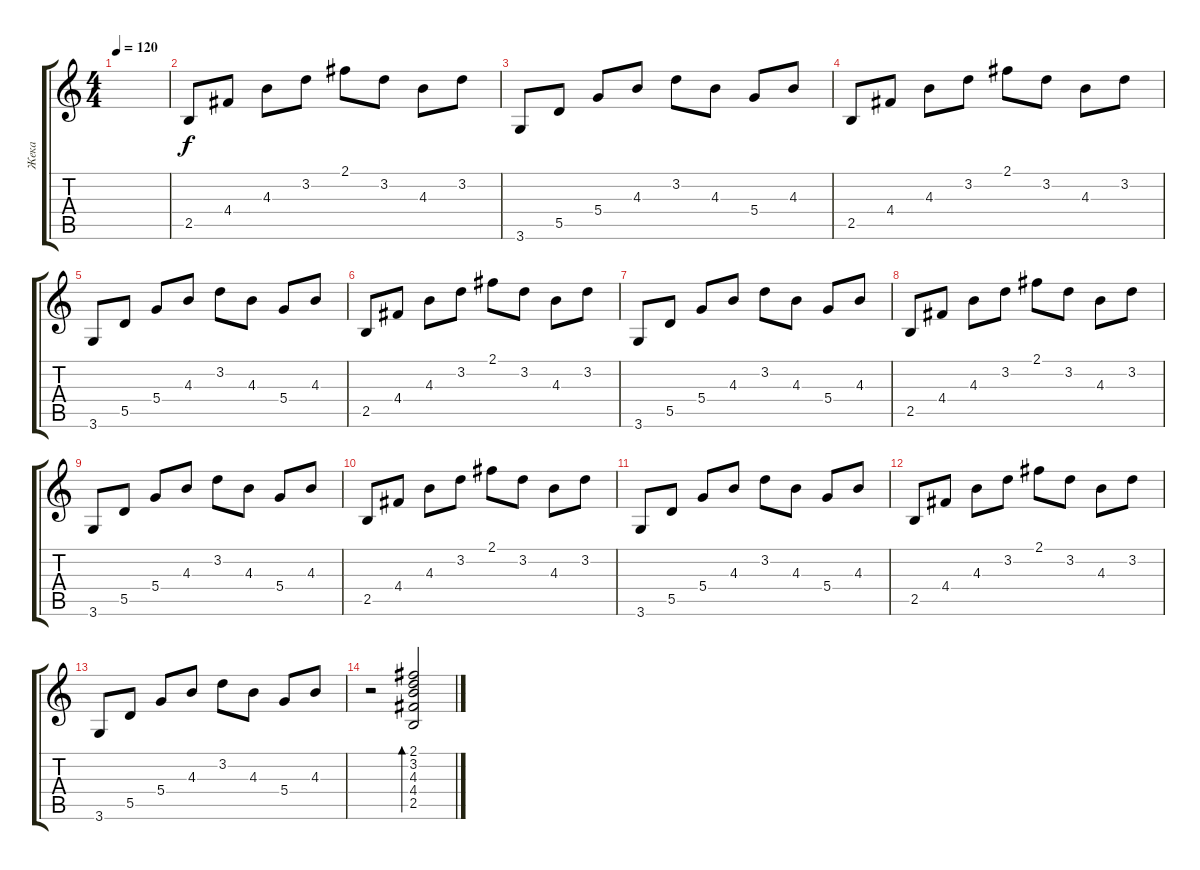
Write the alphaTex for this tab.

\track ("Жека" "Жека") {instrument acousticguitarsteel}
\staff {score tabs}
\tuning (E4 B3 G3 D3 A2 E2) {hide}
\ts (4 4)
\tempo 120
\clef g2
\ks c
|
2.5.8{volume 13} 4.4.8 4.3.8 3.2.8 2.1.8 3.2.8 4.3.8 3.2.8 |
3.6.8 5.5.8 5.4.8 4.3.8 3.2.8 4.3.8 5.4.8 4.3.8 |
2.5.8 4.4.8 4.3.8 3.2.8 2.1.8 3.2.8 4.3.8 3.2.8 |
3.6.8 5.5.8 5.4.8 4.3.8 3.2.8 4.3.8 5.4.8 4.3.8 |
2.5.8 4.4.8 4.3.8 3.2.8 2.1.8 3.2.8 4.3.8 3.2.8 |
3.6.8 5.5.8 5.4.8 4.3.8 3.2.8 4.3.8 5.4.8 4.3.8 |
2.5.8 4.4.8 4.3.8 3.2.8 2.1.8 3.2.8 4.3.8 3.2.8 |
3.6.8{volume 13} 5.5.8 5.4.8 4.3.8 3.2.8 4.3.8 5.4.8 4.3.8 |
2.5.8 4.4.8 4.3.8 3.2.8 2.1.8 3.2.8 4.3.8 3.2.8 |
3.6.8 5.5.8 5.4.8 4.3.8 3.2.8 4.3.8 5.4.8 4.3.8 |
2.5.8{volume 13} 4.4.8{volume 13} 4.3.8{volume 12} 3.2.8{volume 12} 2.1.8{volume 11} 3.2.8{volume 11} 4.3.8{volume 10} 3.2.8{volume 10} |
3.6.8{volume 9} 5.5.8{volume 8} 5.4.8{volume 7} 4.3.8{volume 6} 3.2.8{volume 5} 4.3.8{volume 4} 5.4.8{volume 3} 4.3.8{volume 2} |
r.2 (2.1 3.2 4.3 4.4 2.5).2{bd 60 volume 13}
